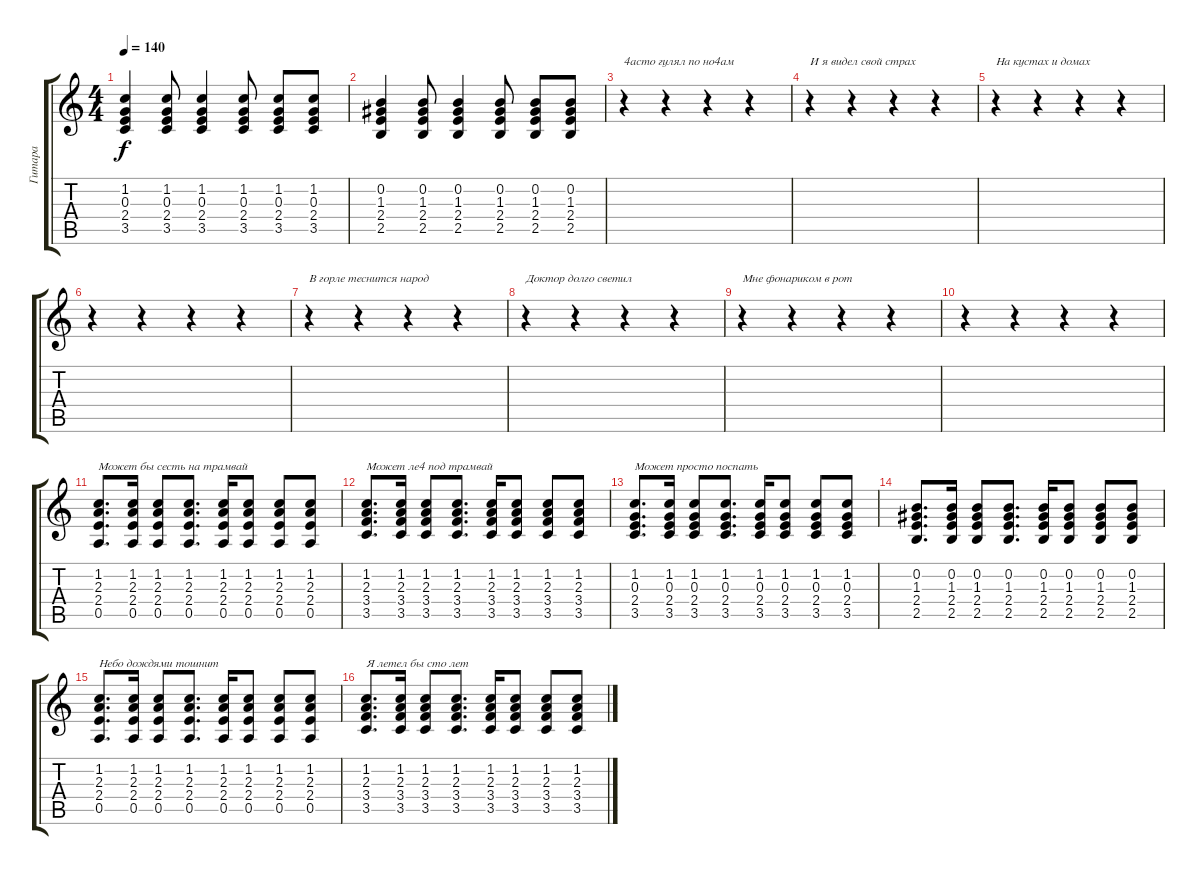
\track ("Гитара" "Гитара") {instrument electricguitarjazz}
\staff {score tabs}
\tuning (E4 B3 G3 D3 A2 E2) {hide}
\ts (4 4)
\tempo 140
\clef g2
\ks c
(1.2 0.3 2.4 3.5).4{dy f instrument distortionguitar} (1.2 0.3 2.4 3.5).8 (1.2 0.3 2.4 3.5).4 (1.2 0.3 2.4 3.5).8 (1.2 0.3 2.4 3.5).8 (1.2 0.3 2.4 3.5).8 |
(0.2 1.3 2.4 2.5).4{instrument distortionguitar} (0.2 1.3 2.4 2.5).8 (0.2 1.3 2.4 2.5).4 (0.2 1.3 2.4 2.5).8 (0.2 1.3 2.4 2.5).8 (0.2 1.3 2.4 2.5).8 |
r.4{txt "4асто гулял по но4ам" instrument electricguitarjazz} r.4 r.4 r.4 |
r.4{txt "И я видел свой страх"} r.4 r.4 r.4 |
r.4{txt "На кустах и домах"} r.4 r.4 r.4 |
r.4 r.4 r.4 r.4 |
r.4{txt "В горле теснится народ"} r.4 r.4 r.4 |
r.4{txt "Доктор долго светил"} r.4 r.4 r.4 |
r.4{txt "Мне фонариком в рот"} r.4 r.4 r.4 |
r.4 r.4 r.4 r.4 |
(1.2 2.3 2.4 0.5).8{d txt "Может бы сесть на трамвай" instrument distortionguitar} (1.2 2.3 2.4 0.5).16 (1.2 2.3 2.4 0.5).8 (1.2 2.3 2.4 0.5).8{d} (1.2 2.3 2.4 0.5).16 (1.2 2.3 2.4 0.5).8 (1.2 2.3 2.4 0.5).8 (1.2 2.3 2.4 0.5).8 |
(1.2 2.3 3.4 3.5).8{d txt "Может ле4 под трамвай" instrument distortionguitar} (1.2 2.3 3.4 3.5).16 (1.2 2.3 3.4 3.5).8 (1.2 2.3 3.4 3.5).8{d} (1.2 2.3 3.4 3.5).16 (1.2 2.3 3.4 3.5).8 (1.2 2.3 3.4 3.5).8 (1.2 2.3 3.4 3.5).8 |
(1.2 0.3 2.4 3.5).8{d txt "Может просто поспать" instrument distortionguitar} (1.2 0.3 2.4 3.5).16 (1.2 0.3 2.4 3.5).8 (1.2 0.3 2.4 3.5).8{d} (1.2 0.3 2.4 3.5).16 (1.2 0.3 2.4 3.5).8 (1.2 0.3 2.4 3.5).8 (1.2 0.3 2.4 3.5).8 |
(0.2 1.3 2.4 2.5).8{d instrument distortionguitar} (0.2 1.3 2.4 2.5).16 (0.2 1.3 2.4 2.5).8 (0.2 1.3 2.4 2.5).8{d} (0.2 1.3 2.4 2.5).16 (0.2 1.3 2.4 2.5).8 (0.2 1.3 2.4 2.5).8 (0.2 1.3 2.4 2.5).8 |
(1.2 2.3 2.4 0.5).8{d txt "Небо дождями тошнит" instrument distortionguitar} (1.2 2.3 2.4 0.5).16 (1.2 2.3 2.4 0.5).8 (1.2 2.3 2.4 0.5).8{d} (1.2 2.3 2.4 0.5).16 (1.2 2.3 2.4 0.5).8 (1.2 2.3 2.4 0.5).8 (1.2 2.3 2.4 0.5).8 |
(1.2 2.3 3.4 3.5).8{d txt "Я летел бы сто лет" instrument distortionguitar} (1.2 2.3 3.4 3.5).16 (1.2 2.3 3.4 3.5).8 (1.2 2.3 3.4 3.5).8{d} (1.2 2.3 3.4 3.5).16 (1.2 2.3 3.4 3.5).8 (1.2 2.3 3.4 3.5).8 (1.2 2.3 3.4 3.5).8
